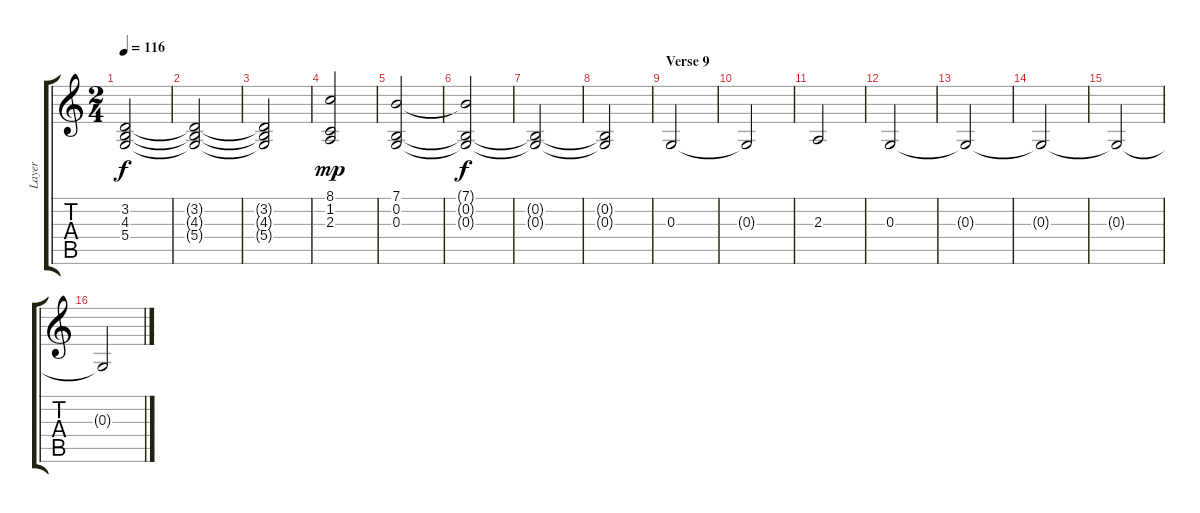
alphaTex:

\track ("Layer" "Layer") {instrument synthstrings2}
\staff {score tabs}
\tuning (E4 B3 G3 D3 A2 E2) {hide}
\ts (2 4)
\tempo 116
\clef g2
\ks c
(3.2{t} 4.3{t} 5.4).2{dy f} |
(3.2{t} 4.3{t} 5.4{t}).2 |
(3.2{t} 4.3{t} 5.4{t}).2 |
(8.1 1.2 2.3).2{dy mp} |
(7.1 0.2 0.3).2 |
(7.1{t} 0.2{t} 0.3{t}).2{dy f} |
(0.2{t} 0.3{t}).2 |
(0.2{t} 0.3{t}).2 |
\section ("" "Verse 9")
0.3.2 |
0.3{t}.2 |
2.3.2 |
0.3.2 |
0.3{t}.2 |
0.3{t}.2 |
0.3{t}.2 |
0.3{t}.2
